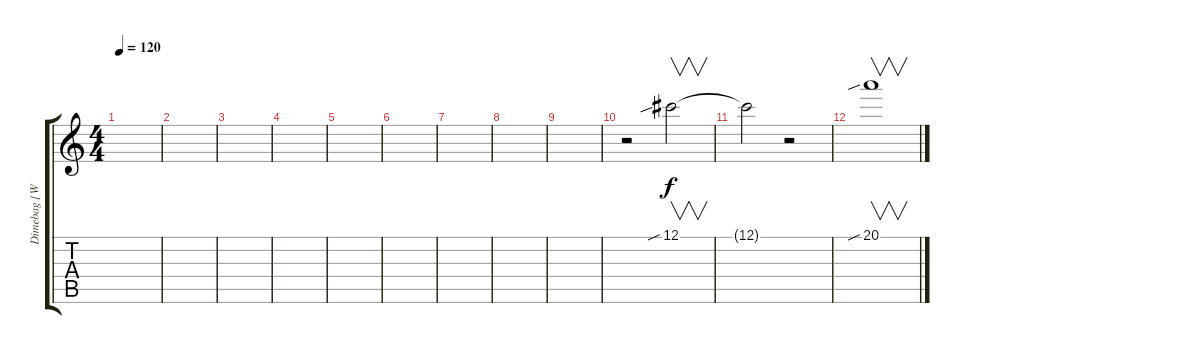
\track ("Dimebag [Whammy]" "Dimebag [W") {instrument distortionguitar}
\staff {score tabs}
\tuning (Db4 Ab3 E3 B2 Gb2 B1) {hide}
\ts (4 4)
\tempo 120
\clef g2
\ks c
|
|
|
|
|
|
|
|
|
r.2 12.1{sib}.2{v} |
12.1{t}.2 r.2 |
20.1{sib}.1{v}
